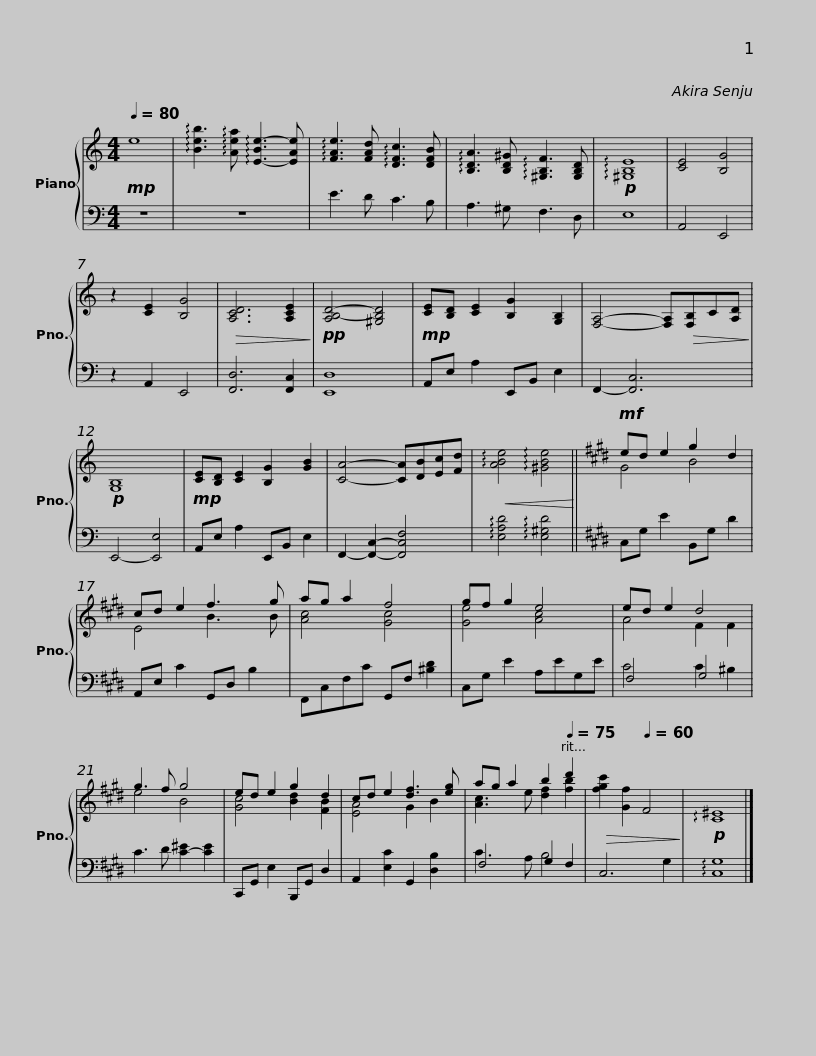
X:1
%%score { ( 1 3 ) | ( 2 4 ) }
L:1/8
Q:1/4=80
M:4/4
I:linebreak $
K:C
V:1 treble
V:3 treble
V:2 bass
V:4 bass
V:1
!mp! e8 | !arpeggio![Beb]3 !arpeggio![Aea] !arpeggio![E-Be-]3 [EAe] | !arpeggio![FAe]3 [FAd] !arpeggio![DFc]3 [DFB] | !arpeggio![B,DA]3 [B,D^G] !arpeggio![^G,B,F]3 [G,B,D] |$!p! !arpeggio![^G,B,E]8 | %5
[K:C] [CE]4 [B,G]4 | z2 [CE]2 [B,G]4 |!>(! [A,CD]6 [A,CE]2!>)! |$!pp! [A,B,-D-]4 [^G,B,D]4 |!mp! [CE][B,D] [CE]2 [B,G]2 [G,B,]2 | %10
 [F,A,]4- [F,A,]!>(![F,B,]C[A,D]!>)! |!p! [G,B,]8 |$!mp! [CE][B,D] [CE]2 [B,G]2 [GB]2 | [CA]4- [CA][DB][Ec][Fd] |!<(! !arpeggio![ABe]4 !arpeggio![^GBe]4!<)! ||$ %15
[K:E]!mf! ed e2 g2 d2 | cd e2 f3 g | ag a2 f4 |$ gf g2 e4 | ed e2 d4 | %20
 g3 f g4 |$ ed e2 g2 d2 | cd e2 [df]3 [eg] | ag a2 b2[Q:1/4=75] d'2 |$[Q:1/4=70]!>(! [fgc']2[Q:1/4=65] [Gf]2[Q:1/4=60] F4!>)! | %25
!p! !arpeggio![C^E]8 |] %26
V:2
 z8 | z8 | E3 D C3 B, | A,3 ^G, F,3 D, |$ E,8 | %5
[K:C] A,,4 E,,4 | z2 A,,2 E,,4 | [F,,D,]6 [F,,C,]2 |$ [E,,D,]8 | A,,E, A,2 E,,B,, E,2 | %10
 F,,2- [F,,C,]6 | E,,4- [E,,E,]4 |$ A,,E, A,2 E,,B,, E,2 | F,,2- [F,,C,]2- [F,,C,F,]4 | !arpeggio![E,A,D]4 !arpeggio![E,^G,D]4 ||$ %15
[K:E] C,G, E2 B,,G, D2 | A,,E, C2 G,,D, B,2 | F,,C,F,C G,,F, [^B,D]2 |$ C,G, E2 A,EG,E | F,4 G,4 | %20
 C3 D [C-^E]2 [CE]2 |$ C,,G,, E,2 B,,,G,, D,2 | A,,2 [E,C]2 G,,2 [D,B,]2 | F,4 G,2 F,2 |$ C,6 G,2 | %25
 !arpeggio![C,G,]8 |] %26
V:3
 x8 | x8 | x8 | x8 |$ x8 | %5
[K:C] x8 | x8 | x8 |$ x8 | x8 | %10
 x8 | x8 |$ x8 | x8 | x8 ||$ %15
[K:E] G4 B4 | E4 B3 B | [Ac]4 [Gc]4 |$ [Ge]4 [Ac]4 | A4 F2 F2 | %20
 e4 B4 |$ [Gc]4 [Bd]2 [FB]2 | [EA]4 G2 B2 | [Ac]3 e [df]2 [fb]2 |$ x8 | %25
 x8 |] %26
V:4
 x8 | x8 | x8 | x8 |$ x8 | %5
[K:C] x8 | x8 | x8 |$ x8 | x8 | %10
 x8 | x8 |$ x8 | x8 | x8 ||$ %15
[K:E] x8 | x8 | x8 |$ x8 | C4 C2 ^B,2 | %20
 x8 |$ x8 | x8 | C3 A, B,4 |$ x8 | %25
 x8 |] %26
